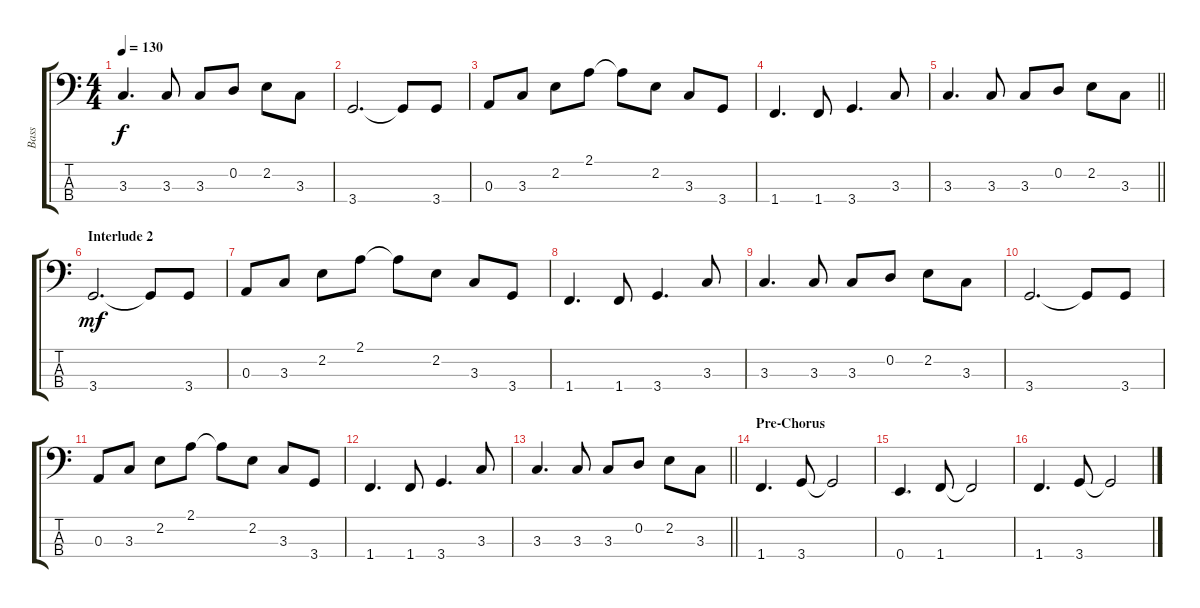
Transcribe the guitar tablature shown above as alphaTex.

\track ("Bass" "Bass") {instrument electricbassfinger}
\staff {score tabs}
\tuning (G2 D2 A1 E1) {hide}
\ts (4 4)
\tempo 130
\clef f4
\ks c
3.3.4{d dy f} 3.3.8 3.3.8 0.2.8 2.2.8 3.3.8 |
3.4.2{d} 3.4{t}.8 3.4.8 |
0.3.8 3.3.8 2.2.8 2.1.8 2.1{t}.8 2.2.8 3.3.8 3.4.8 |
1.4.4{d} 1.4.8 3.4.4{d} 3.3.8 |
\barLineRight lightlight
3.3.4{d} 3.3.8 3.3.8 0.2.8 2.2.8 3.3.8 |
\section ("" "Interlude 2")
3.4.2{d dy mf} 3.4{t}.8 3.4.8 |
0.3.8 3.3.8 2.2.8 2.1.8 2.1{t}.8 2.2.8 3.3.8 3.4.8 |
1.4.4{d} 1.4.8 3.4.4{d} 3.3.8 |
3.3.4{d} 3.3.8 3.3.8 0.2.8 2.2.8 3.3.8 |
3.4.2{d} 3.4{t}.8 3.4.8 |
0.3.8 3.3.8 2.2.8 2.1.8 2.1{t}.8 2.2.8 3.3.8 3.4.8 |
1.4.4{d} 1.4.8 3.4.4{d} 3.3.8 |
\barLineRight lightlight
3.3.4{d} 3.3.8 3.3.8 0.2.8 2.2.8 3.3.8 |
\section ("" "Pre-Chorus")
1.4.4{d} 3.4.8 3.4{t}.2 |
0.4.4{d} 1.4.8 1.4{t}.2 |
1.4.4{d} 3.4.8 3.4{t}.2
